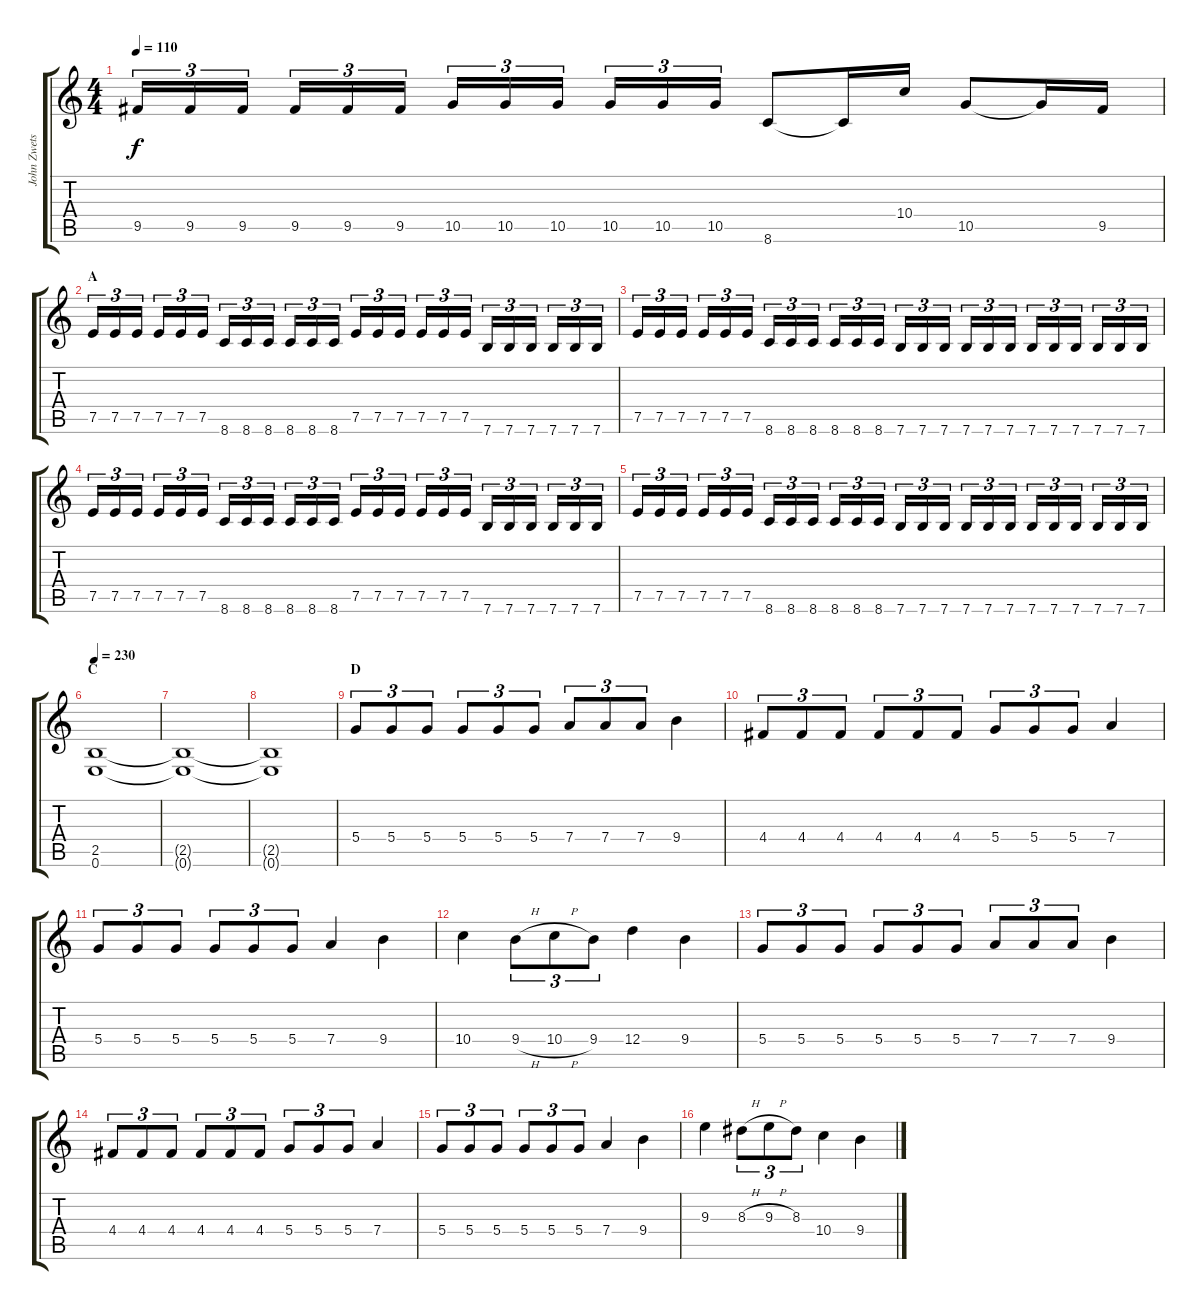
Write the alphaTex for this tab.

\track ("John Zwetsloot" "John Zwets") {instrument distortionguitar}
\staff {score tabs}
\tuning (E4 B3 G3 D3 A2 E2) {hide}
\ts (4 4)
\tempo 110
\clef g2
\ks c
9.5.16{tu (3 2) dy f} 9.5.16{tu (3 2)} 9.5.16{tu (3 2)} 9.5.16{tu (3 2)} 9.5.16{tu (3 2)} 9.5.16{tu (3 2)} 10.5.16{tu (3 2)} 10.5.16{tu (3 2)} 10.5.16{tu (3 2)} 10.5.16{tu (3 2)} 10.5.16{tu (3 2)} 10.5.16{tu (3 2)} 8.6.8 8.6{t}.16 10.4.16 10.5.8 10.5{t}.16 9.5.16 |
\section ("" "A")
7.5.16{tu (3 2)} 7.5.16{tu (3 2)} 7.5.16{tu (3 2)} 7.5.16{tu (3 2)} 7.5.16{tu (3 2)} 7.5.16{tu (3 2)} 8.6.16{tu (3 2)} 8.6.16{tu (3 2)} 8.6.16{tu (3 2)} 8.6.16{tu (3 2)} 8.6.16{tu (3 2)} 8.6.16{tu (3 2)} 7.5.16{tu (3 2)} 7.5.16{tu (3 2)} 7.5.16{tu (3 2)} 7.5.16{tu (3 2)} 7.5.16{tu (3 2)} 7.5.16{tu (3 2)} 7.6.16{tu (3 2)} 7.6.16{tu (3 2)} 7.6.16{tu (3 2)} 7.6.16{tu (3 2)} 7.6.16{tu (3 2)} 7.6.16{tu (3 2)} |
7.5.16{tu (3 2)} 7.5.16{tu (3 2)} 7.5.16{tu (3 2)} 7.5.16{tu (3 2)} 7.5.16{tu (3 2)} 7.5.16{tu (3 2)} 8.6.16{tu (3 2)} 8.6.16{tu (3 2)} 8.6.16{tu (3 2)} 8.6.16{tu (3 2)} 8.6.16{tu (3 2)} 8.6.16{tu (3 2)} 7.6.16{tu (3 2)} 7.6.16{tu (3 2)} 7.6.16{tu (3 2)} 7.6.16{tu (3 2)} 7.6.16{tu (3 2)} 7.6.16{tu (3 2)} 7.6.16{tu (3 2)} 7.6.16{tu (3 2)} 7.6.16{tu (3 2)} 7.6.16{tu (3 2)} 7.6.16{tu (3 2)} 7.6.16{tu (3 2)} |
7.5.16{tu (3 2)} 7.5.16{tu (3 2)} 7.5.16{tu (3 2)} 7.5.16{tu (3 2)} 7.5.16{tu (3 2)} 7.5.16{tu (3 2)} 8.6.16{tu (3 2)} 8.6.16{tu (3 2)} 8.6.16{tu (3 2)} 8.6.16{tu (3 2)} 8.6.16{tu (3 2)} 8.6.16{tu (3 2)} 7.5.16{tu (3 2)} 7.5.16{tu (3 2)} 7.5.16{tu (3 2)} 7.5.16{tu (3 2)} 7.5.16{tu (3 2)} 7.5.16{tu (3 2)} 7.6.16{tu (3 2)} 7.6.16{tu (3 2)} 7.6.16{tu (3 2)} 7.6.16{tu (3 2)} 7.6.16{tu (3 2)} 7.6.16{tu (3 2)} |
7.5.16{tu (3 2)} 7.5.16{tu (3 2)} 7.5.16{tu (3 2)} 7.5.16{tu (3 2)} 7.5.16{tu (3 2)} 7.5.16{tu (3 2)} 8.6.16{tu (3 2)} 8.6.16{tu (3 2)} 8.6.16{tu (3 2)} 8.6.16{tu (3 2)} 8.6.16{tu (3 2)} 8.6.16{tu (3 2)} 7.6.16{tu (3 2)} 7.6.16{tu (3 2)} 7.6.16{tu (3 2)} 7.6.16{tu (3 2)} 7.6.16{tu (3 2)} 7.6.16{tu (3 2)} 7.6.16{tu (3 2)} 7.6.16{tu (3 2)} 7.6.16{tu (3 2)} 7.6.16{tu (3 2)} 7.6.16{tu (3 2)} 7.6.16{tu (3 2)} |
\section ("" "C")
\tempo 230
(2.5 0.6).1 |
(2.5{t} 0.6{t}).1 |
(2.5{t} 0.6{t}).1 |
\section ("" "D")
5.4.8{tu (3 2)} 5.4.8{tu (3 2)} 5.4.8{tu (3 2)} 5.4.8{tu (3 2)} 5.4.8{tu (3 2)} 5.4.8{tu (3 2)} 7.4.8{tu (3 2)} 7.4.8{tu (3 2)} 7.4.8{tu (3 2)} 9.4.4 |
4.4.8{tu (3 2)} 4.4.8{tu (3 2)} 4.4.8{tu (3 2)} 4.4.8{tu (3 2)} 4.4.8{tu (3 2)} 4.4.8{tu (3 2)} 5.4.8{tu (3 2)} 5.4.8{tu (3 2)} 5.4.8{tu (3 2)} 7.4.4 |
5.4.8{tu (3 2)} 5.4.8{tu (3 2)} 5.4.8{tu (3 2)} 5.4.8{tu (3 2)} 5.4.8{tu (3 2)} 5.4.8{tu (3 2)} 7.4.4 9.4.4 |
10.4.4 9.4{h}.8{tu (3 2)} 10.4{h}.8{tu (3 2)} 9.4.8{tu (3 2)} 12.4.4 9.4.4 |
5.4.8{tu (3 2)} 5.4.8{tu (3 2)} 5.4.8{tu (3 2)} 5.4.8{tu (3 2)} 5.4.8{tu (3 2)} 5.4.8{tu (3 2)} 7.4.8{tu (3 2)} 7.4.8{tu (3 2)} 7.4.8{tu (3 2)} 9.4.4 |
4.4.8{tu (3 2)} 4.4.8{tu (3 2)} 4.4.8{tu (3 2)} 4.4.8{tu (3 2)} 4.4.8{tu (3 2)} 4.4.8{tu (3 2)} 5.4.8{tu (3 2)} 5.4.8{tu (3 2)} 5.4.8{tu (3 2)} 7.4.4 |
5.4.8{tu (3 2)} 5.4.8{tu (3 2)} 5.4.8{tu (3 2)} 5.4.8{tu (3 2)} 5.4.8{tu (3 2)} 5.4.8{tu (3 2)} 7.4.4 9.4.4 |
9.3.4 8.3{h}.8{tu (3 2)} 9.3{h}.8{tu (3 2)} 8.3.8{tu (3 2)} 10.4.4 9.4.4
